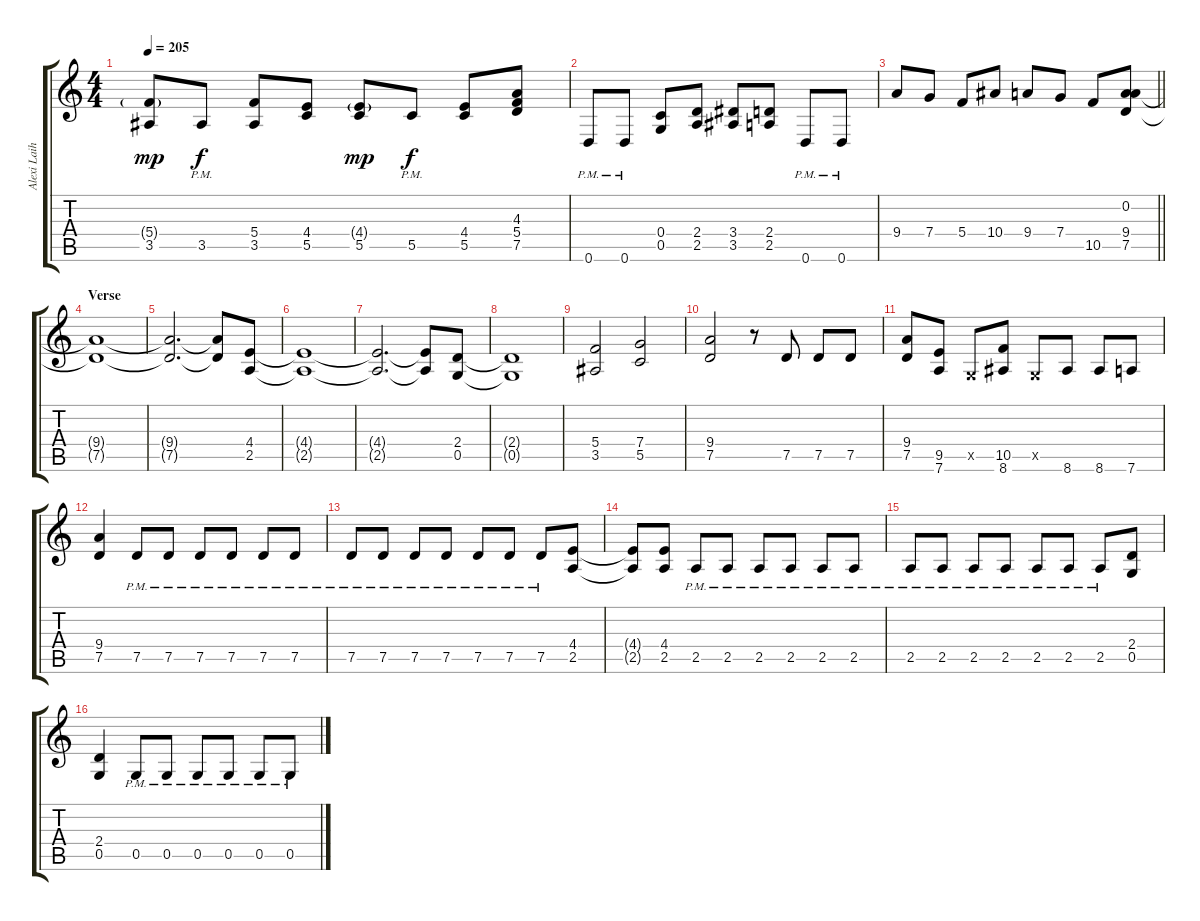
\track ("Alexi Laiho" "Alexi Laih") {instrument distortionguitar}
\staff {score tabs}
\tuning (D4 A3 F3 C3 G2 D2) {hide}
\ts (4 4)
\tempo 205
\clef g2
\ks c
(5.4{g} 3.5).8{dy mp} 3.5{pm}.8{dy f} (5.4 3.5).8 (4.4 5.5).8 (4.4{g} 5.5).8{dy mp} 5.5{pm}.8{dy f} (4.4 5.5).8 (4.3 5.4 7.5).8 |
0.6{pm}.8 0.6{pm}.8 (0.4 0.5).8 (2.4 2.5).8 (3.4 3.5).8 (2.4 2.5).8 0.6{pm}.8 0.6{pm}.8 |
\barLineRight lightlight
9.4.8 7.4.8 5.4.8 10.4.8 9.4.8 7.4.8 10.5.8 (0.2 9.4 7.5).8 |
\section ("" "Verse")
(9.4{t} 7.5{t}).1 |
(9.4{t} 7.5{t}).2{d} (9.4{t} 7.5{t}).8 (4.4 2.5).8 |
(4.4{t} 2.5{t}).1 |
(4.4{t} 2.5{t}).2{d} (4.4{t} 2.5{t}).8 (2.4 0.5).8 |
(2.4{t} 0.5{t}).1 |
(5.4 3.5).2 (7.4 5.5).2 |
(9.4 7.5).2 r.8 7.5.8 7.5.8 7.5.8 |
(9.4 7.5).8 (9.5 7.6).8 0.5{x}.8 (10.5 8.6).8 0.5{x}.8 8.6.8 8.6.8 7.6.8 |
(9.4 7.5).4 7.5{pm}.8 7.5{pm}.8 7.5{pm}.8 7.5{pm}.8 7.5{pm}.8 7.5{pm}.8 |
7.5{pm}.8 7.5{pm}.8 7.5{pm}.8 7.5{pm}.8 7.5{pm}.8 7.5{pm}.8 7.5{pm}.8 (4.4 2.5).8 |
(4.4{t} 2.5{t}).8 (4.4 2.5).8 2.5{pm}.8 2.5{pm}.8 2.5{pm}.8 2.5{pm}.8 2.5{pm}.8 2.5{pm}.8 |
2.5{pm}.8 2.5{pm}.8 2.5{pm}.8 2.5{pm}.8 2.5{pm}.8 2.5{pm}.8 2.5{pm}.8 (2.4 0.5).8 |
(2.4 0.5).4 0.5{pm}.8 0.5{pm}.8 0.5{pm}.8 0.5{pm}.8 0.5{pm}.8 0.5{pm}.8
